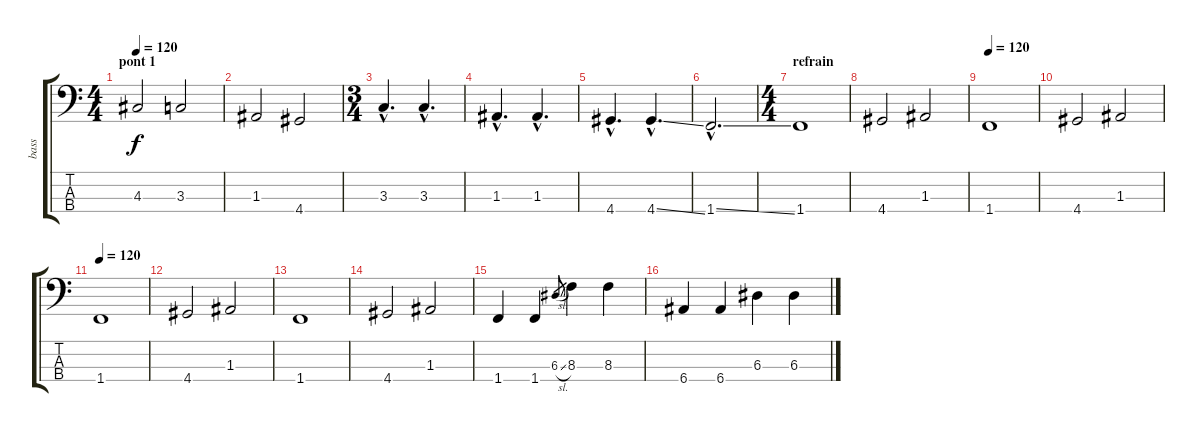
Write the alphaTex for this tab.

\track ("bass" "bass") {instrument electricbassfinger}
\staff {score tabs}
\tuning (G2 D2 A1 E1) {hide}
\ts (4 4)
\section ("" "pont 1")
\tempo 120
\clef f4
\ks c
4.3.2{dy f} 3.3.2 |
1.3.2 4.4.2 |
\ts (3 4)
3.3{hac}.4{d} 3.3{hac}.4{d} |
1.3{hac}.4{d} 1.3{hac}.4{d} |
4.4{hac}.4{d} 4.4{ss hac}.4{d} |
1.4{ss hac}.2{d} |
\ts (4 4)
\section ("" "refrain")
1.4.1 |
4.4.2 1.3.2 |
\tempo 120
1.4.1 |
4.4.2 1.3.2 |
\tempo 120
1.4.1 |
4.4.2 1.3.2 |
1.4.1 |
4.4.2 1.3.2 |
1.4.4 1.4.4 6.3{sl}.8{gr} 8.3.4 8.3.4 |
6.4.4 6.4.4 6.3.4 6.3.4
